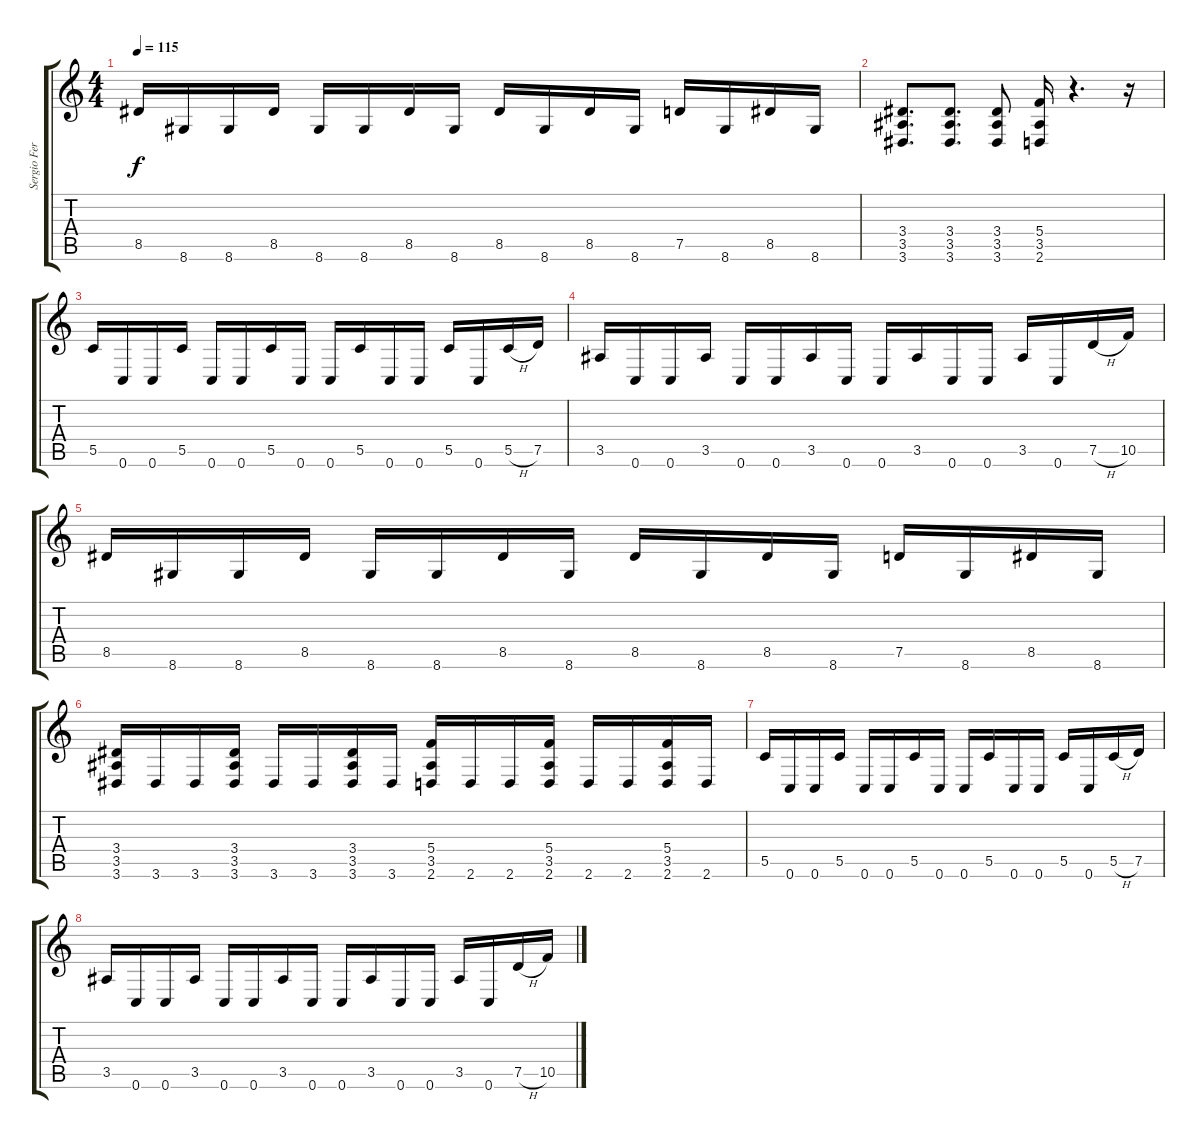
\track ("Sergio Fernández Ribnikov" "Sergio Fer") {instrument distortionguitar}
\staff {score tabs}
\tuning (D4 A3 F3 C3 G2 C2) {hide}
\ts (4 4)
\tempo 115
\clef g2
\ks c
8.5.16{dy f} 8.6.16 8.6.16 8.5.16 8.6.16 8.6.16 8.5.16 8.6.16 8.5.16 8.6.16 8.5.16 8.6.16 7.5.16 8.6.16 8.5.16 8.6.16 |
(3.4 3.5 3.6).8{d} (3.4 3.5 3.6).8{d} (3.4 3.5 3.6).8 (5.4 3.5 2.6).16 r.4{d} r.16 |
5.5.16 0.6.16 0.6.16 5.5.16 0.6.16 0.6.16 5.5.16 0.6.16 0.6.16 5.5.16 0.6.16 0.6.16 5.5.16 0.6.16 5.5{h}.16 7.5.16 |
3.5.16 0.6.16 0.6.16 3.5.16 0.6.16 0.6.16 3.5.16 0.6.16 0.6.16 3.5.16 0.6.16 0.6.16 3.5.16 0.6.16 7.5{h}.16 10.5.16 |
8.5.16 8.6.16 8.6.16 8.5.16 8.6.16 8.6.16 8.5.16 8.6.16 8.5.16 8.6.16 8.5.16 8.6.16 7.5.16 8.6.16 8.5.16 8.6.16 |
(3.4 3.5 3.6).16 3.6.16 3.6.16 (3.4 3.5 3.6).16 3.6.16 3.6.16 (3.4 3.5 3.6).16 3.6.16 (5.4 3.5 2.6).16 2.6.16 2.6.16 (5.4 3.5 2.6).16 2.6.16 2.6.16 (5.4 3.5 2.6).16 2.6.16 |
5.5.16 0.6.16 0.6.16 5.5.16 0.6.16 0.6.16 5.5.16 0.6.16 0.6.16 5.5.16 0.6.16 0.6.16 5.5.16 0.6.16 5.5{h}.16 7.5.16 |
3.5.16 0.6.16 0.6.16 3.5.16 0.6.16 0.6.16 3.5.16 0.6.16 0.6.16 3.5.16 0.6.16 0.6.16 3.5.16 0.6.16 7.5{h}.16 10.5.16
